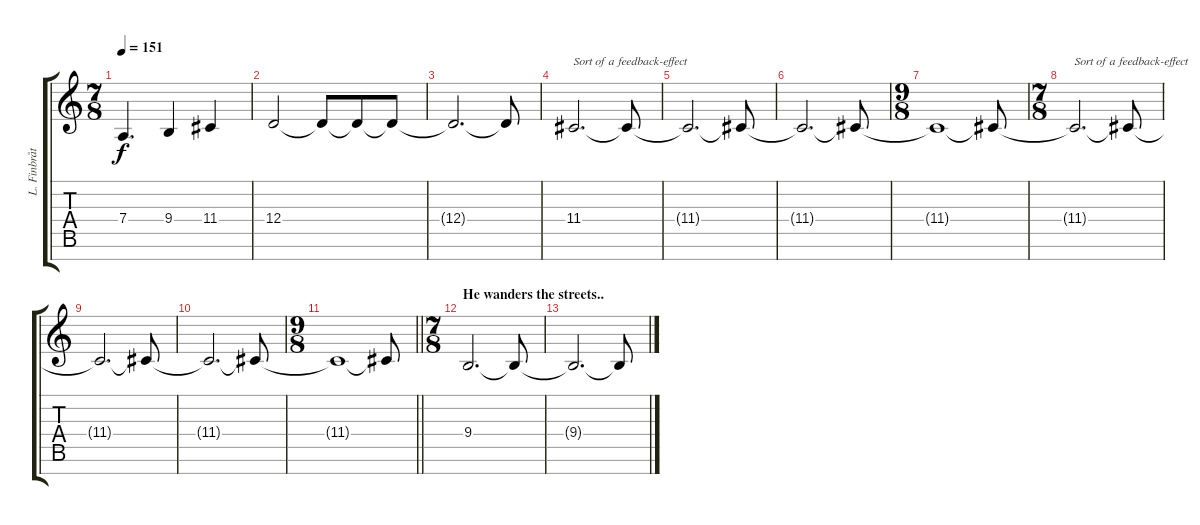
\track ("L. Finbråten" "L. Finbråt") {instrument stringensemble1}
\staff {score tabs}
\tuning (E4 B3 G3 D3 A2 E2 B1) {hide}
\ts (7 8)
\tempo 151
\clef g2
\ks c
7.4{t}.4{d dy f} 9.4.4 11.4.4 |
12.4.2 12.4{t}.8 12.4{t}.8 12.4{t}.8 |
12.4{t}.2{d} 12.4{t}.8 |
11.4.2{d txt "Sort of a feedback-effect"} 11.4{t}.8 |
11.4{t}.2{d} 11.4{t}.8 |
11.4{t}.2{d} 11.4{t}.8 |
\ts (9 8)
11.4{t}.1 11.4{t}.8 |
\ts (7 8)
11.4{t}.2{d txt "Sort of a feedback-effect"} 11.4{t}.8 |
11.4{t}.2{d} 11.4{t}.8 |
11.4{t}.2{d} 11.4{t}.8 |
\ts (9 8)
\barLineRight lightlight
11.4{t}.1 11.4{t}.8 |
\ts (7 8)
\section ("" "He wanders the streets..")
9.4.2{d volume 0} 9.4{t}.8{volume 5} |
9.4{t}.2{d} 9.4{t}.8
